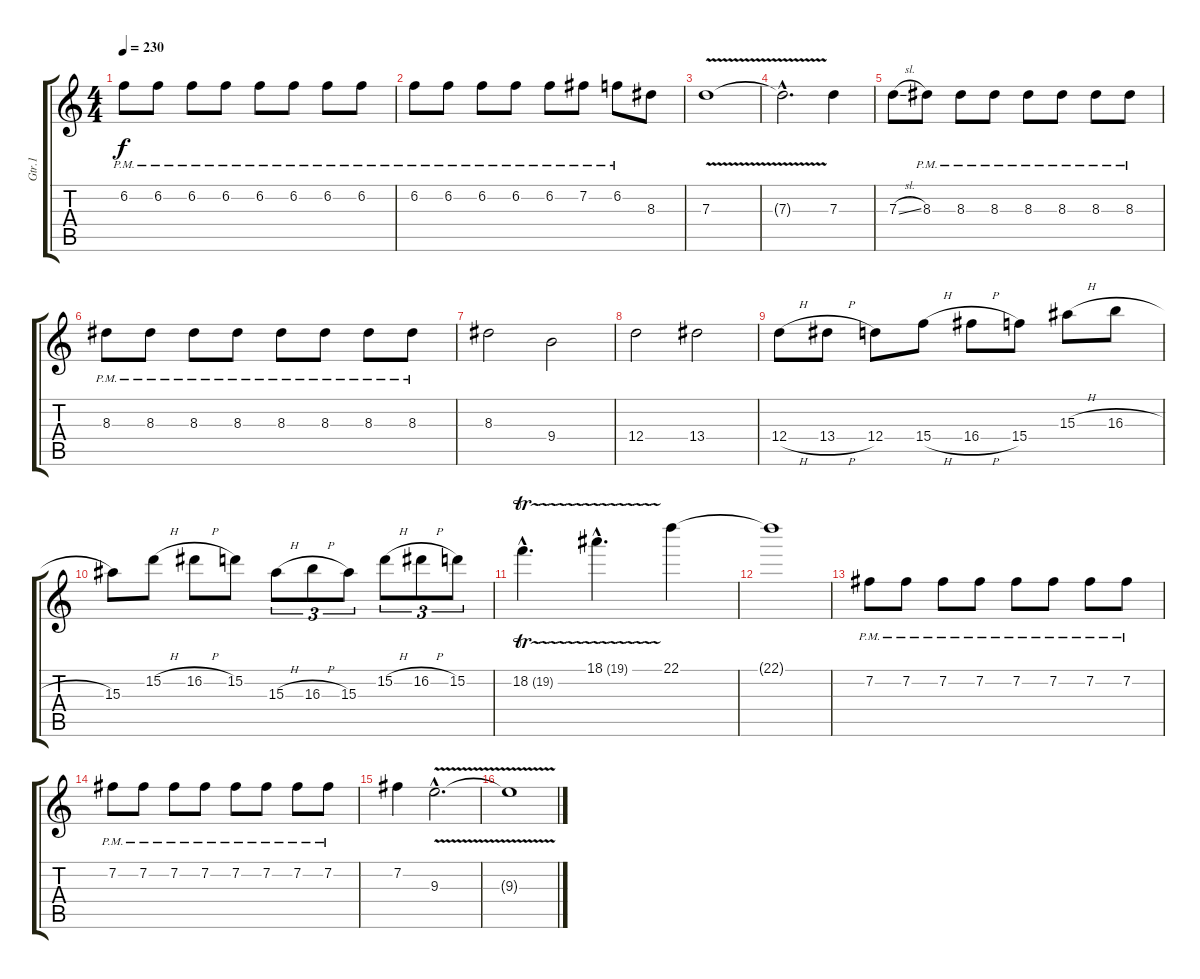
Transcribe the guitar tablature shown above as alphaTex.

\track ("Gtr.1" "Gtr.1") {instrument overdrivenguitar}
\staff {score tabs}
\tuning (E4 B3 G3 D3 A2 E2) {hide}
\ts (4 4)
\tempo 230
\clef g2
\ks c
6.2{pm}.8{dy f} 6.2{pm}.8 6.2{pm}.8 6.2{pm}.8 6.2{pm}.8 6.2{pm}.8 6.2{pm}.8 6.2{pm}.8 |
6.2{pm}.8 6.2{pm}.8 6.2{pm}.8 6.2{pm}.8 6.2{pm}.8 7.2{pm}.8 6.2{pm}.8 8.3.8 |
7.3{v}.1 |
7.3{hac t}.2{d} 7.3.4 |
7.3{sl}.8 8.3{pm}.8 8.3{pm}.8 8.3{pm}.8 8.3{pm}.8 8.3{pm}.8 8.3{pm}.8 8.3{pm}.8 |
8.3{pm}.8 8.3{pm}.8 8.3{pm}.8 8.3{pm}.8 8.3{pm}.8 8.3{pm}.8 8.3{pm}.8 8.3{pm}.8 |
8.3.2 9.4.2 |
12.4.2 13.4.2 |
12.4{h}.8 13.4{h}.8 12.4.8 15.4{h}.8 16.4{h}.8 15.4.8 15.3{h}.8 16.3{h}.8 |
15.3.8 15.2{h}.8 16.2{h}.8 15.2.8 15.3{h}.8{tu (3 2)} 16.3{h}.8{tu (3 2)} 15.3.8{tu (3 2)} 15.2{h}.8{tu (3 2)} 16.2{h}.8{tu (3 2)} 15.2.8{tu (3 2)} |
18.2{tr (19 16) hac}.4{d} 18.1{tr (19 16) hac}.4{d} 22.1.4 |
22.1{t}.1 |
7.2{pm}.8 7.2{pm}.8 7.2{pm}.8 7.2{pm}.8 7.2{pm}.8 7.2{pm}.8 7.2{pm}.8 7.2{pm}.8 |
7.2{pm}.8 7.2{pm}.8 7.2{pm}.8 7.2{pm}.8 7.2{pm}.8 7.2{pm}.8 7.2{pm}.8 7.2{pm}.8 |
7.2.4 9.3{v hac}.2{d} |
9.3{t}.1
